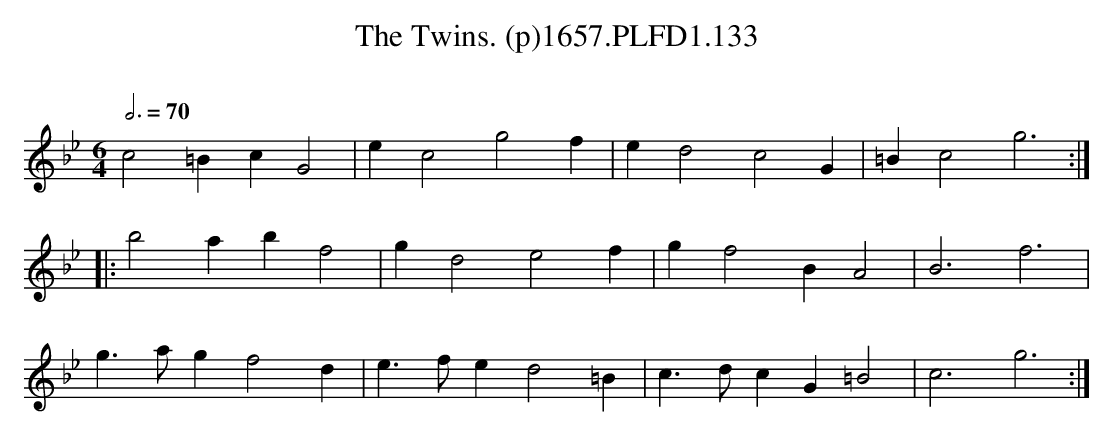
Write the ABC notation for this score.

X:1
T:Twins. (p)1657.PLFD1.133, The
M:6/4
L:1/4
Q:3/4=70
O:
K:Gm
c2=BcG2|ec2g2f|ed2c2G|=Bc2g3:|
|:b2abf2|gd2e2f|gf2BA2|B3f3|
g>agf2d|e>fed2=B|c>dcG=B2|c3g3:|
